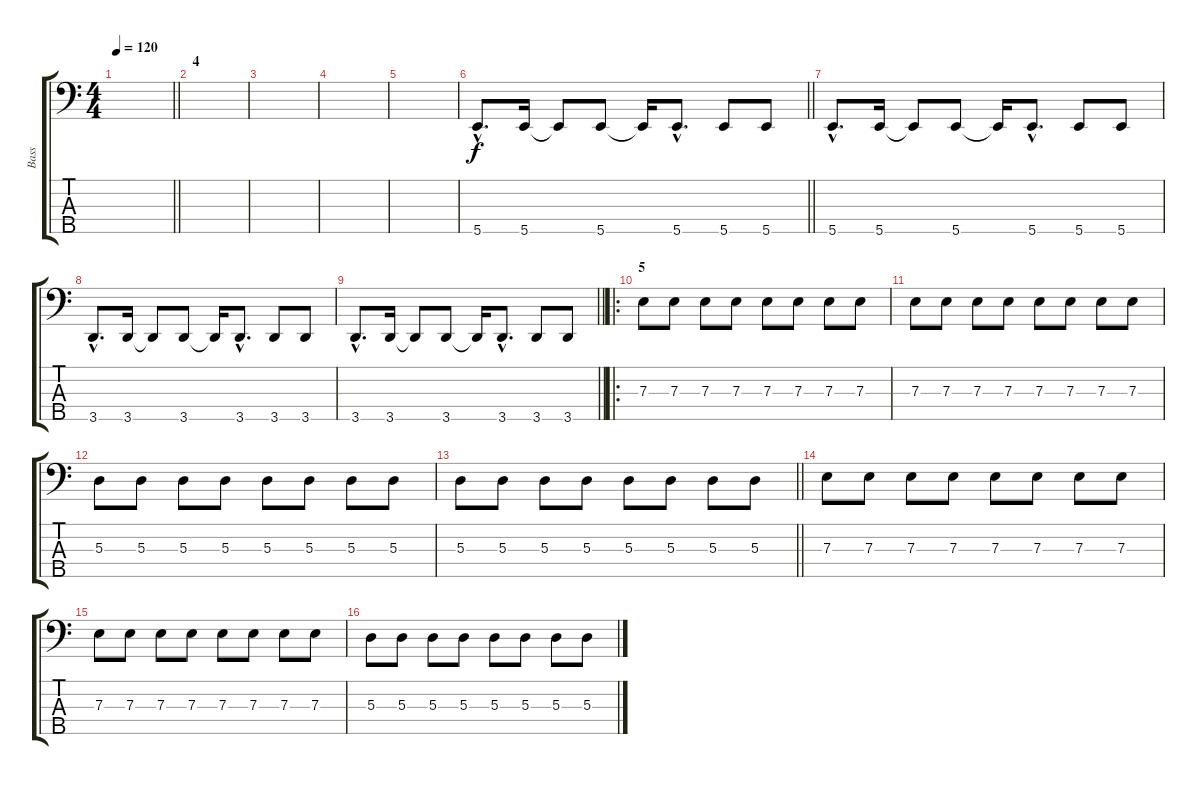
\track ("Bass " "Bass ") {instrument electricbassfinger}
\staff {score tabs}
\tuning (G2 D2 A1 E1 B0) {hide}
\ts (4 4)
\tempo 120
\clef f4
\barLineRight lightlight
\ks c
|
\section ("" "4")
|
|
|
|
\barLineRight lightlight
5.5{hac}.8{d} 5.5.16 5.5{t}.8 5.5.8 5.5{t}.16 5.5{hac}.8{d} 5.5.8 5.5.8 |
5.5{hac}.8{d} 5.5.16 5.5{t}.8 5.5.8 5.5{t}.16 5.5{hac}.8{d} 5.5.8 5.5.8 |
3.5{hac}.8{d} 3.5.16 3.5{t}.8 3.5.8 3.5{t}.16 3.5{hac}.8{d} 3.5.8 3.5.8 |
\barLineRight lightlight
3.5{hac}.8{d} 3.5.16 3.5{t}.8 3.5.8 3.5{t}.16 3.5{hac}.8{d} 3.5.8 3.5.8 |
\ro
\section ("" "5")
7.3.8 7.3.8 7.3.8 7.3.8 7.3.8 7.3.8 7.3.8 7.3.8 |
7.3.8 7.3.8 7.3.8 7.3.8 7.3.8 7.3.8 7.3.8 7.3.8 |
5.3.8 5.3.8 5.3.8 5.3.8 5.3.8 5.3.8 5.3.8 5.3.8 |
\barLineRight lightlight
5.3.8 5.3.8 5.3.8 5.3.8 5.3.8 5.3.8 5.3.8 5.3.8 |
7.3.8 7.3.8 7.3.8 7.3.8 7.3.8 7.3.8 7.3.8 7.3.8 |
7.3.8 7.3.8 7.3.8 7.3.8 7.3.8 7.3.8 7.3.8 7.3.8 |
5.3.8 5.3.8 5.3.8 5.3.8 5.3.8 5.3.8 5.3.8 5.3.8
